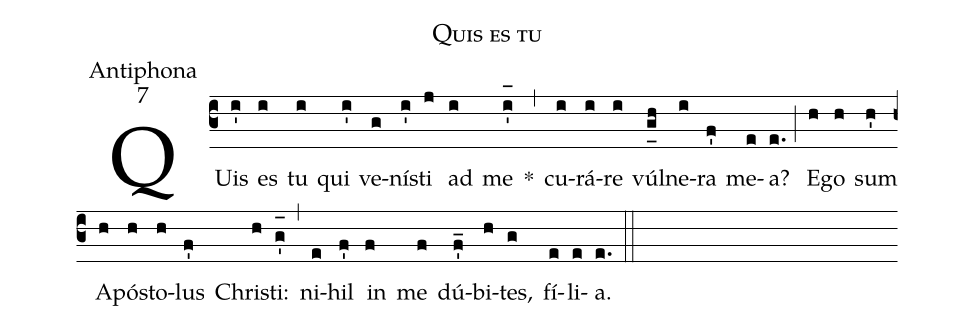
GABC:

name:Quis es tu;
office-part:Antiphona;
mode:7;
%%
(c3) QUis(i') es(i) tu(i) qui(i') ve(g)ní(i')sti(j) ad(i) me(i'_[oh:h]) *(,) cu(i)rá(i)re(i) vúl(g_[uh:l]h)ne(i)ra(f') me(e)a?(e.) (;) E(h)go(h) sum(h') A(h)pó(h)sto(h)lus(f') Chri(h)sti:(g'_[oh:h]) (,) ni(e)hil(f') in(f) me(f) dú(f'_)bi(h)tes,(g) fí(e)li(e)a.(e.) (::)

%%<eu>E(i) u(i) o(j) u(i) a(h) e.</eu>(gh..) (::)
